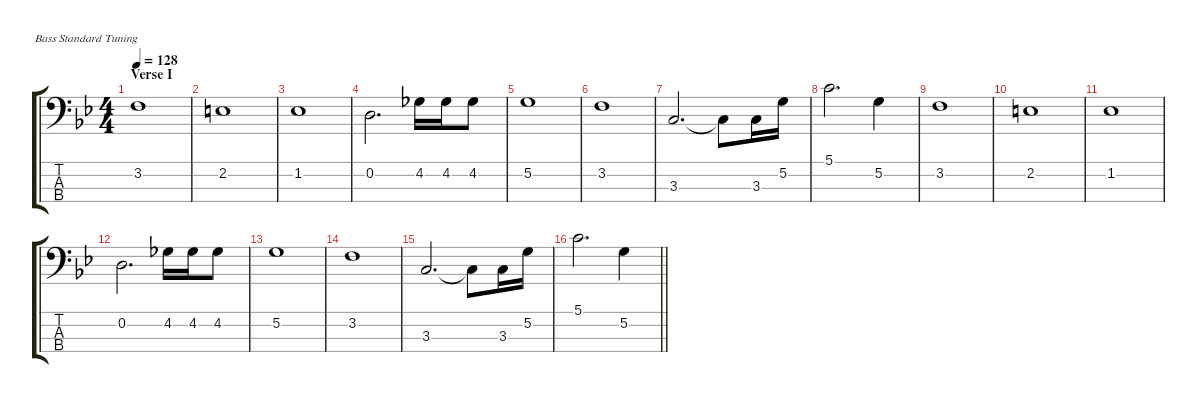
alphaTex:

\defaultSystemsLayout 4
\hideDynamics
\bracketExtendMode groupsimilarinstruments
\singleTrackTrackNamePolicy hidden
\multiTrackTrackNamePolicy hidden
\firstSystemTrackNameMode fullname
\firstSystemTrackNameOrientation horizontal
\otherSystemsTrackNameOrientation horizontal
\extendBarLines
\track ("Bass" "el.bs.") {instrument electricbassfinger}
\staff {score tabs}
\tuning (G2 D2 A1 E1)
\ts (4 4)
\beaming (8 4 4)
\section ("" "Verse I")
\tempo 128
\clef f4
\ks bb
3.2{acc forcenatural}.1{dy f instrument electricbassfinger beam Down} |
2.2{acc forcenatural}.1{beam Down} |
1.2{acc b}.1{beam Down} |
0.2{acc forcenatural}.2{d beam Down} 4.2{acc b}.16{beam Down} 4.2{acc b}.16{beam Down} 4.2{acc b}.8{beam Down} |
5.2{acc forcenatural}.1{beam Down} |
3.2{acc forcenatural}.1{beam Down} |
3.3{acc forcenatural}.2{d beam Up} 3.3{t acc forcenatural}.8{beam Down} 3.3{acc forcenatural}.16{beam Down} 5.2{acc forcenatural}.16{beam Down} |
5.1{acc forcenatural}.2{d beam Down} 5.2{acc forcenatural}.4{beam Down} |
3.2{acc forcenatural}.1{beam Down} |
2.2{acc forcenatural}.1{beam Down} |
1.2{acc b}.1{beam Down} |
0.2{acc forcenatural}.2{d beam Down} 4.2{acc b}.16{beam Down} 4.2{acc b}.16{beam Down} 4.2{acc b}.8{beam Down} |
5.2{acc forcenatural}.1{beam Down} |
3.2{acc forcenatural}.1{beam Down} |
3.3{acc forcenatural}.2{d beam Up} 3.3{t acc forcenatural}.8{beam Down} 3.3{acc forcenatural}.16{beam Down} 5.2{acc forcenatural}.16{beam Down} |
\barLineRight lightlight
5.1{acc forcenatural}.2{d beam Down} 5.2{acc forcenatural}.4{beam Down}
